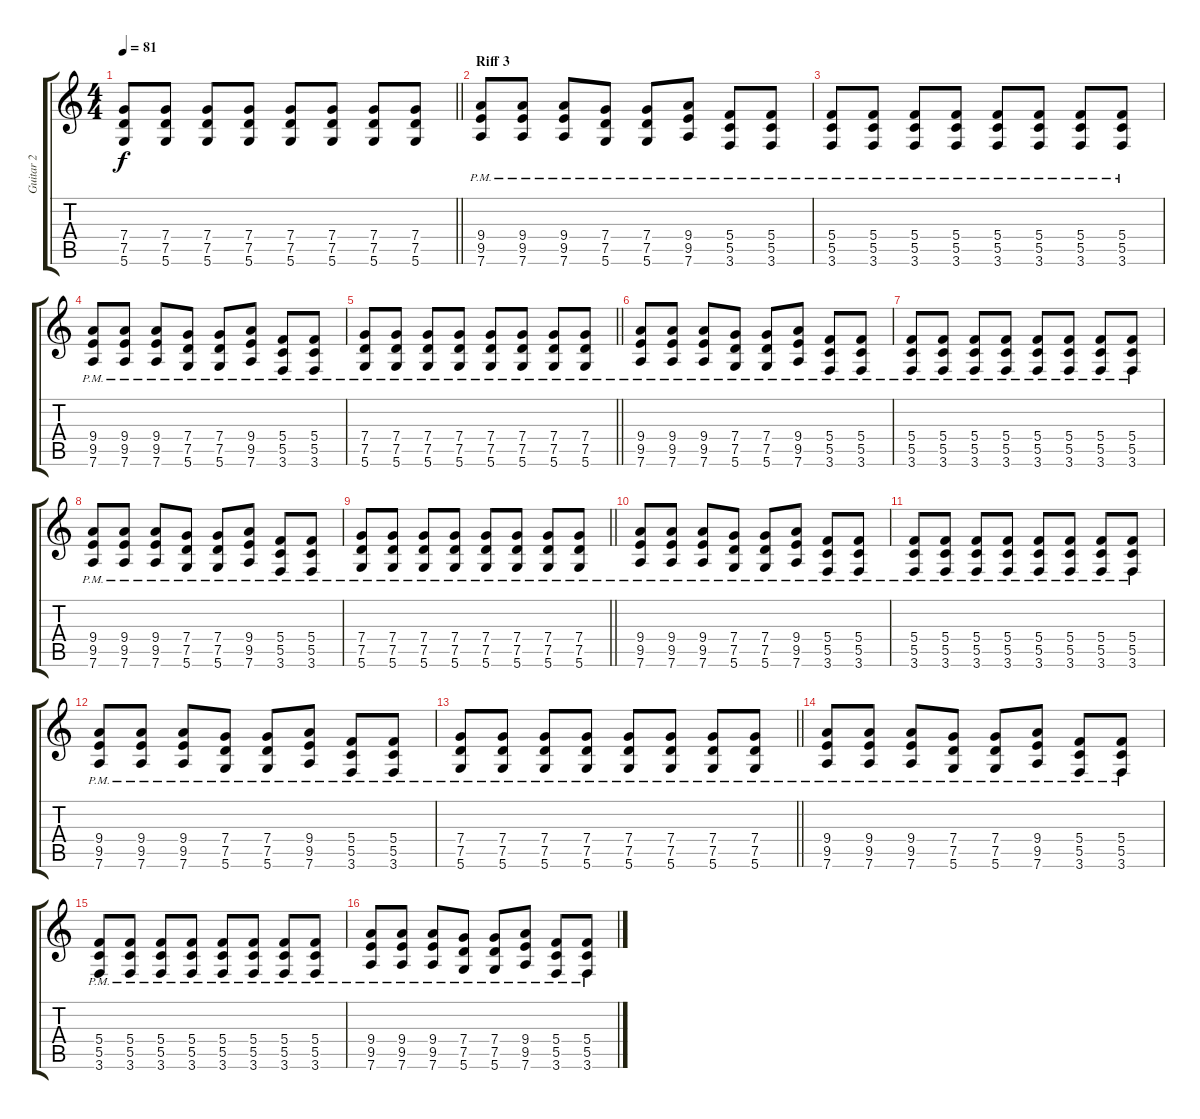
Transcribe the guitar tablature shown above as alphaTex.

\track ("Guitar 2" "Guitar 2") {instrument overdrivenguitar}
\staff {score tabs}
\tuning (D4 A3 F3 C3 G2 D2) {hide}
\ts (4 4)
\tempo 81
\clef g2
\barLineRight lightlight
\ks c
(7.4 7.5 5.6).8{dy f} (7.4 7.5 5.6).8 (7.4 7.5 5.6).8 (7.4 7.5 5.6).8 (7.4 7.5 5.6).8 (7.4 7.5 5.6).8 (7.4 7.5 5.6).8 (7.4 7.5 5.6).8 |
\section ("" "Riff 3")
(9.4{pm} 9.5{pm} 7.6{pm}).8 (9.4{pm} 9.5{pm} 7.6{pm}).8 (9.4{pm} 9.5{pm} 7.6{pm}).8 (7.4{pm} 7.5{pm} 5.6{pm}).8 (7.4{pm} 7.5{pm} 5.6{pm}).8 (9.4{pm} 9.5{pm} 7.6{pm}).8 (5.4{pm} 5.5{pm} 3.6{pm}).8 (5.4{pm} 5.5{pm} 3.6{pm}).8 |
(5.4{pm} 5.5{pm} 3.6{pm}).8 (5.4{pm} 5.5{pm} 3.6{pm}).8 (5.4{pm} 5.5{pm} 3.6{pm}).8 (5.4{pm} 5.5{pm} 3.6{pm}).8 (5.4{pm} 5.5{pm} 3.6{pm}).8 (5.4{pm} 5.5{pm} 3.6{pm}).8 (5.4{pm} 5.5{pm} 3.6{pm}).8 (5.4{pm} 5.5{pm} 3.6{pm}).8 |
(9.4{pm} 9.5{pm} 7.6{pm}).8 (9.4{pm} 9.5{pm} 7.6{pm}).8 (9.4{pm} 9.5{pm} 7.6{pm}).8 (7.4{pm} 7.5{pm} 5.6{pm}).8 (7.4{pm} 7.5{pm} 5.6{pm}).8 (9.4{pm} 9.5{pm} 7.6{pm}).8 (5.4{pm} 5.5{pm} 3.6{pm}).8 (5.4{pm} 5.5{pm} 3.6{pm}).8 |
\barLineRight lightlight
(7.4{pm} 7.5{pm} 5.6{pm}).8 (7.4{pm} 7.5{pm} 5.6{pm}).8 (7.4{pm} 7.5{pm} 5.6{pm}).8 (7.4{pm} 7.5{pm} 5.6{pm}).8 (7.4{pm} 7.5{pm} 5.6{pm}).8 (7.4{pm} 7.5{pm} 5.6{pm}).8 (7.4{pm} 7.5{pm} 5.6{pm}).8 (7.4{pm} 7.5{pm} 5.6{pm}).8 |
(9.4{pm} 9.5{pm} 7.6{pm}).8 (9.4{pm} 9.5{pm} 7.6{pm}).8 (9.4{pm} 9.5{pm} 7.6{pm}).8 (7.4{pm} 7.5{pm} 5.6{pm}).8 (7.4{pm} 7.5{pm} 5.6{pm}).8 (9.4{pm} 9.5{pm} 7.6{pm}).8 (5.4{pm} 5.5{pm} 3.6{pm}).8 (5.4{pm} 5.5{pm} 3.6{pm}).8 |
(5.4{pm} 5.5{pm} 3.6{pm}).8 (5.4{pm} 5.5{pm} 3.6{pm}).8 (5.4{pm} 5.5{pm} 3.6{pm}).8 (5.4{pm} 5.5{pm} 3.6{pm}).8 (5.4{pm} 5.5{pm} 3.6{pm}).8 (5.4{pm} 5.5{pm} 3.6{pm}).8 (5.4{pm} 5.5{pm} 3.6{pm}).8 (5.4{pm} 5.5{pm} 3.6{pm}).8 |
(9.4{pm} 9.5{pm} 7.6{pm}).8 (9.4{pm} 9.5{pm} 7.6{pm}).8 (9.4{pm} 9.5{pm} 7.6{pm}).8 (7.4{pm} 7.5{pm} 5.6{pm}).8 (7.4{pm} 7.5{pm} 5.6{pm}).8 (9.4{pm} 9.5{pm} 7.6{pm}).8 (5.4{pm} 5.5{pm} 3.6{pm}).8 (5.4{pm} 5.5{pm} 3.6{pm}).8 |
\barLineRight lightlight
(7.4{pm} 7.5{pm} 5.6{pm}).8 (7.4{pm} 7.5{pm} 5.6{pm}).8 (7.4{pm} 7.5{pm} 5.6{pm}).8 (7.4{pm} 7.5{pm} 5.6{pm}).8 (7.4{pm} 7.5{pm} 5.6{pm}).8 (7.4{pm} 7.5{pm} 5.6{pm}).8 (7.4{pm} 7.5{pm} 5.6{pm}).8 (7.4{pm} 7.5{pm} 5.6{pm}).8 |
(9.4{pm} 9.5{pm} 7.6{pm}).8 (9.4{pm} 9.5{pm} 7.6{pm}).8 (9.4{pm} 9.5{pm} 7.6{pm}).8 (7.4{pm} 7.5{pm} 5.6{pm}).8 (7.4{pm} 7.5{pm} 5.6{pm}).8 (9.4{pm} 9.5{pm} 7.6{pm}).8 (5.4{pm} 5.5{pm} 3.6{pm}).8 (5.4{pm} 5.5{pm} 3.6{pm}).8 |
(5.4{pm} 5.5{pm} 3.6{pm}).8 (5.4{pm} 5.5{pm} 3.6{pm}).8 (5.4{pm} 5.5{pm} 3.6{pm}).8 (5.4{pm} 5.5{pm} 3.6{pm}).8 (5.4{pm} 5.5{pm} 3.6{pm}).8 (5.4{pm} 5.5{pm} 3.6{pm}).8 (5.4{pm} 5.5{pm} 3.6{pm}).8 (5.4{pm} 5.5{pm} 3.6{pm}).8 |
(9.4{pm} 9.5{pm} 7.6{pm}).8 (9.4{pm} 9.5{pm} 7.6{pm}).8 (9.4{pm} 9.5{pm} 7.6{pm}).8 (7.4{pm} 7.5{pm} 5.6{pm}).8 (7.4{pm} 7.5{pm} 5.6{pm}).8 (9.4{pm} 9.5{pm} 7.6{pm}).8 (5.4{pm} 5.5{pm} 3.6{pm}).8 (5.4{pm} 5.5{pm} 3.6{pm}).8 |
\barLineRight lightlight
(7.4{pm} 7.5{pm} 5.6{pm}).8 (7.4{pm} 7.5{pm} 5.6{pm}).8 (7.4{pm} 7.5{pm} 5.6{pm}).8 (7.4{pm} 7.5{pm} 5.6{pm}).8 (7.4{pm} 7.5{pm} 5.6{pm}).8 (7.4{pm} 7.5{pm} 5.6{pm}).8 (7.4{pm} 7.5{pm} 5.6{pm}).8 (7.4{pm} 7.5{pm} 5.6{pm}).8 |
(9.4{pm} 9.5{pm} 7.6{pm}).8 (9.4{pm} 9.5{pm} 7.6{pm}).8 (9.4{pm} 9.5{pm} 7.6{pm}).8 (7.4{pm} 7.5{pm} 5.6{pm}).8 (7.4{pm} 7.5{pm} 5.6{pm}).8 (9.4{pm} 9.5{pm} 7.6{pm}).8 (5.4{pm} 5.5{pm} 3.6{pm}).8 (5.4{pm} 5.5{pm} 3.6{pm}).8 |
(5.4{pm} 5.5{pm} 3.6{pm}).8 (5.4{pm} 5.5{pm} 3.6{pm}).8 (5.4{pm} 5.5{pm} 3.6{pm}).8 (5.4{pm} 5.5{pm} 3.6{pm}).8 (5.4{pm} 5.5{pm} 3.6{pm}).8 (5.4{pm} 5.5{pm} 3.6{pm}).8 (5.4{pm} 5.5{pm} 3.6{pm}).8 (5.4{pm} 5.5{pm} 3.6{pm}).8 |
(9.4{pm} 9.5{pm} 7.6{pm}).8 (9.4{pm} 9.5{pm} 7.6{pm}).8 (9.4{pm} 9.5{pm} 7.6{pm}).8 (7.4{pm} 7.5{pm} 5.6{pm}).8 (7.4{pm} 7.5{pm} 5.6{pm}).8 (9.4{pm} 9.5{pm} 7.6{pm}).8 (5.4{pm} 5.5{pm} 3.6{pm}).8 (5.4{pm} 5.5{pm} 3.6{pm}).8
